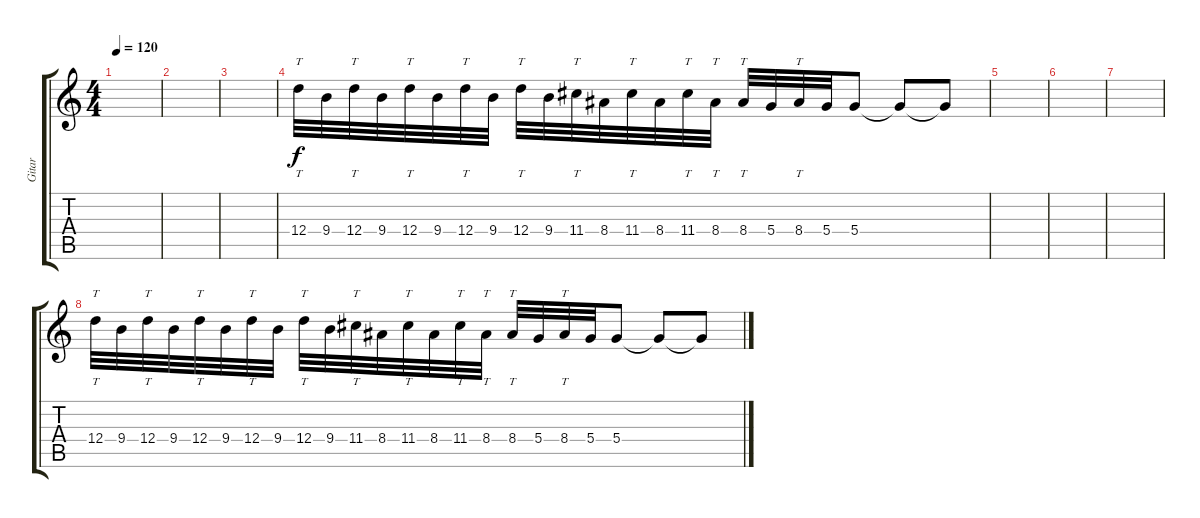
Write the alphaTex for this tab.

\track ("Gitar" "Gitar") {instrument distortionguitar}
\staff {score tabs}
\tuning (E4 B3 G3 D3 A2 E2) {hide}
\ts (4 4)
\tempo 120
\clef g2
\ks c
|
|
|
12.4.32{tt} 9.4.32 12.4.32{tt} 9.4.32 12.4.32{tt} 9.4.32 12.4.32{tt} 9.4.32 12.4.32{tt} 9.4.32 11.4.32{tt} 8.4.32 11.4.32{tt} 8.4.32 11.4.32{tt} 8.4.32{tt} 8.4.32{tt} 5.4.32 8.4.32{tt} 5.4.32 5.4.8 5.4{t}.8 5.4{t}.8 |
|
|
|
12.4.32{tt} 9.4.32 12.4.32{tt} 9.4.32 12.4.32{tt} 9.4.32 12.4.32{tt} 9.4.32 12.4.32{tt} 9.4.32 11.4.32{tt} 8.4.32 11.4.32{tt} 8.4.32 11.4.32{tt} 8.4.32{tt} 8.4.32{tt} 5.4.32 8.4.32{tt} 5.4.32 5.4.8 5.4{t}.8 5.4{t}.8
